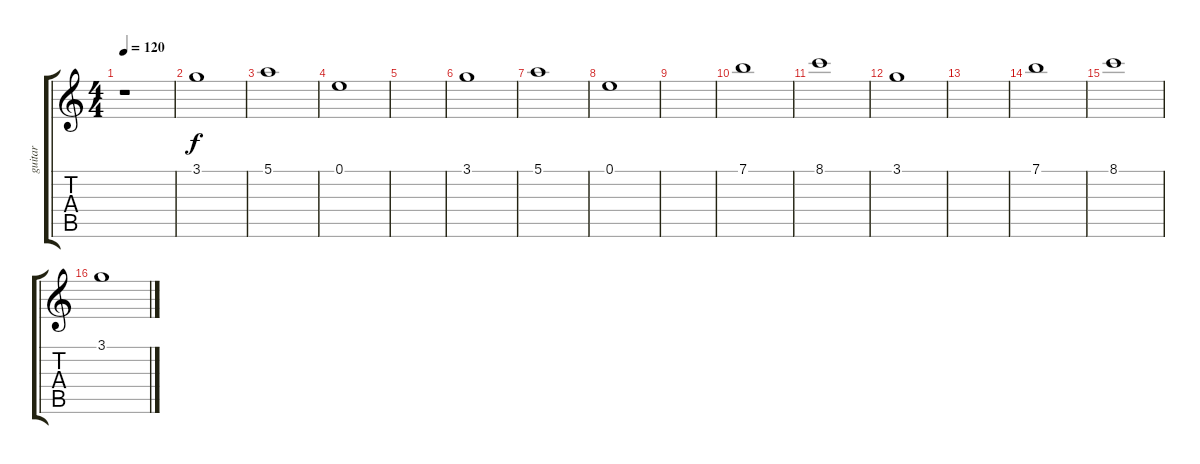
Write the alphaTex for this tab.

\track ("guitar" "guitar") {instrument distortionguitar}
\staff {score tabs}
\tuning (E4 B3 G3 D3 A2 E2) {hide}
\ts (4 4)
\tempo 120
\clef g2
\ks c
r.1{dy f instrument distortionguitar} |
3.1.1{volume 5 balance 16 instrument pad2warm} |
5.1.1 |
0.1.1 |
|
3.1.1{volume 5 balance 16 instrument pad2warm} |
5.1.1 |
0.1.1 |
|
7.1.1{volume 5 balance 16 instrument pad2warm} |
8.1.1 |
3.1.1 |
|
7.1.1{volume 5 balance 16 instrument pad2warm} |
8.1.1 |
3.1.1
